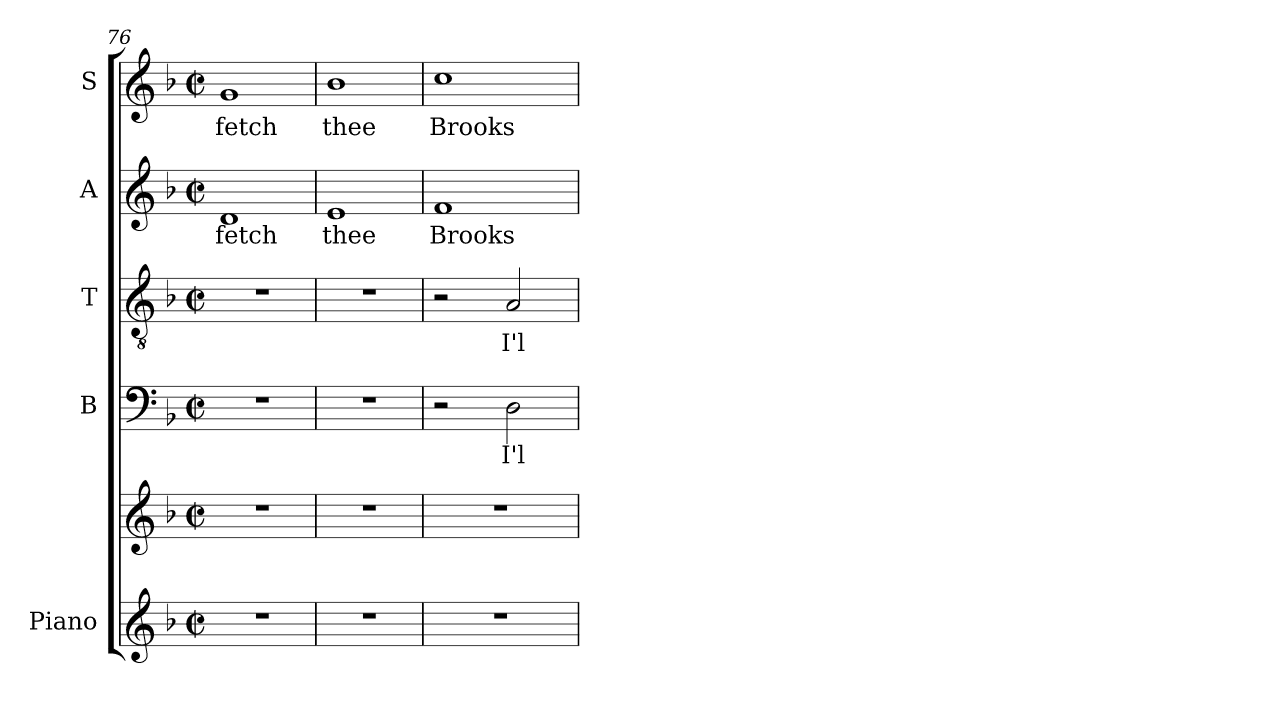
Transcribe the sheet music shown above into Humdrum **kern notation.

**kern	**kern	**kern	**text	**kern	**text	**kern	**text	**kern	**text
*part5	*part5	*part4	*part4	*part3	*part3	*part2	*part2	*part1	*part1
*staff6	*staff5	*staff4	*staff4	*staff3	*staff3	*staff2	*staff2	*staff1	*staff1
*I"Piano	*	*I"B	*	*I"T	*	*I"A	*	*I"S	*
*clefG2	*clefG2	*clefF4	*	*clefGv2	*	*clefG2	*	*clefG2	*
*k[b-]	*k[b-]	*k[b-]	*	*k[b-]	*	*k[b-]	*	*k[b-]	*
*F:	*F:	*F:	*	*F:	*	*F:	*	*F:	*
*M2/2	*M2/2	*M2/2	*	*M2/2	*	*M2/2	*	*M2/2	*
*met(c|)	*met(c|)	*met(c|)	*	*met(c|)	*	*met(c|)	*	*met(c|)	*
=76	=76	=76	=76	=76	=76	=76	=76	=76	=76
!	!	!	!	!	!	!	!LO:LY:b	!	!LO:LY:b
1r	1r	1r	.	1r	.	1d	fetch	1g	fetch
=77	=77	=77	=77	=77	=77	=77	=77	=77	=77
!	!	!	!	!	!	!	!LO:LY:b	!	!LO:LY:b
1r	1r	1r	.	1r	.	1e	thee	1b-	thee
!!LO:LB:g=z
=78	=78	=78	=78	=78	=78	=78	=78	=78	=78
!	!	!	!	!	!	!	!LO:LY:b	!	!LO:LY:b
*	*	*^	*	*^	*	*	*	*	*
1r	1r	2r	4...ryy	.	2r	4...ryy	.	1f	Brooks	1cc	Brooks
.	.	.	2ryy	.	.	2ryy	.	.	.	.	.
!	!	!	!	!LO:LY:b:rj	!	!	!LO:LY:b:rj	!	!	!	!
.	.	2D\	.	I'l	2A/	.	I'l	.	.	.	.
.	.	.	32ryy	.	.	32ryy	.	.	.	.	.
*	*	*v	*v	*	*	*	*	*	*	*	*
*	*	*	*	*v	*v	*	*	*	*	*
=	=	=	=	=	=	=	=	=	=
*-	*-	*-	*-	*-	*-	*-	*-	*-	*-
